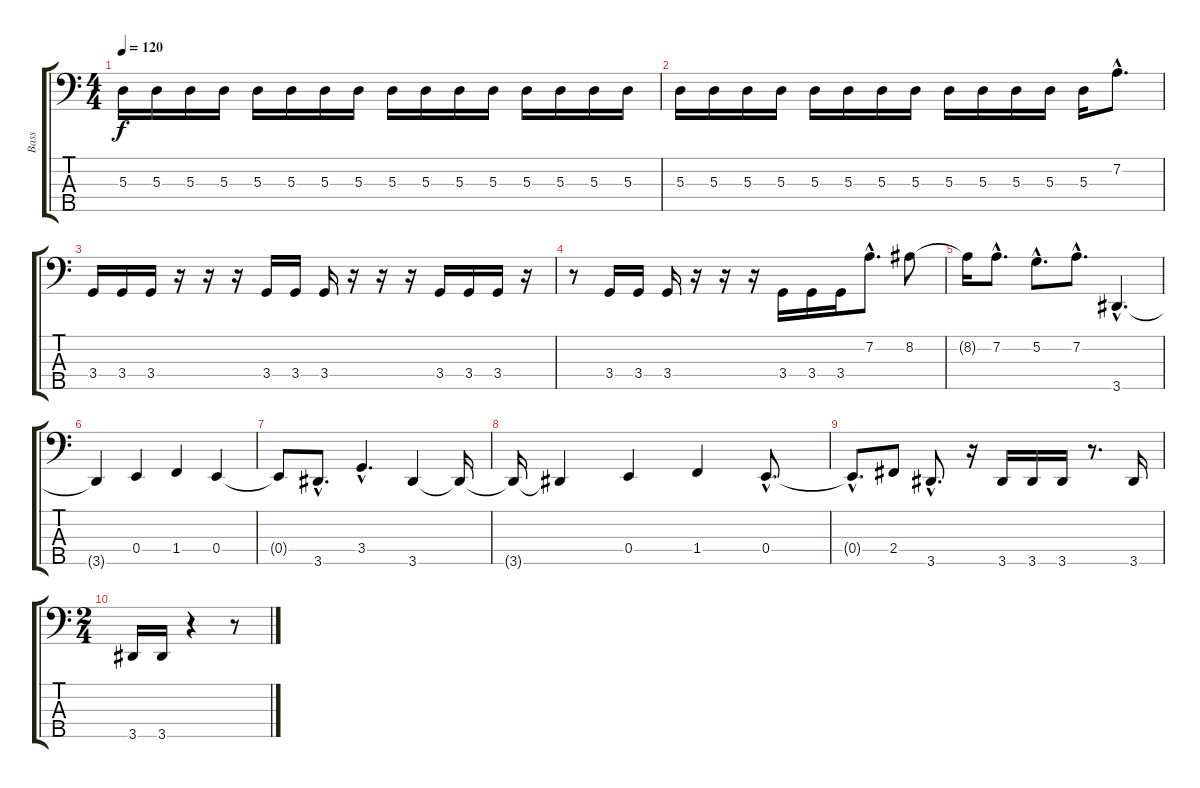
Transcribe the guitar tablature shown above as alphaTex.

\track ("Bass" "Bass") {instrument electricbassfinger}
\staff {score tabs}
\tuning (G2 D2 A1 E1 C-1) {hide}
\ts (4 4)
\tempo 120
\clef f4
\ks c
5.3.16{dy f} 5.3.16 5.3.16 5.3.16 5.3.16 5.3.16 5.3.16 5.3.16 5.3.16 5.3.16 5.3.16 5.3.16 5.3.16 5.3.16 5.3.16 5.3.16 |
5.3.16 5.3.16 5.3.16 5.3.16 5.3.16 5.3.16 5.3.16 5.3.16 5.3.16 5.3.16 5.3.16 5.3.16 5.3.16 7.2{hac}.8{d} |
3.4.16 3.4.16 3.4.16 r.16 r.16 r.16 3.4.16 3.4.16 3.4.16 r.16 r.16 r.16 3.4.16 3.4.16 3.4.16 r.16 |
r.8 3.4.16 3.4.16 3.4.16 r.16 r.16 r.16 3.4.16 3.4.16 3.4.16 7.2{hac}.8{d} 8.2.8 |
8.2{t}.16 7.2{hac}.8{d} 5.2{hac}.8{d} 7.2{hac}.8{d} 3.5{hac}.4{d} |
3.5{t}.4 0.4.4 1.4.4 0.4.4 |
0.4{t}.8 3.5{hac}.8{d} 3.4{hac}.4{d} 3.5.4 3.5{t}.16 |
3.5{t}.16 3.5{t}.4 0.4.4 1.4.4 0.4{hac}.8{d} |
0.4{hac t}.8{d} 2.4.8 3.5{hac}.8{d} r.16 3.5.16 3.5.16 3.5.16 r.8{d} 3.5.16 |
\ts (2 4)
3.5.16 3.5.16 r.4 r.8
